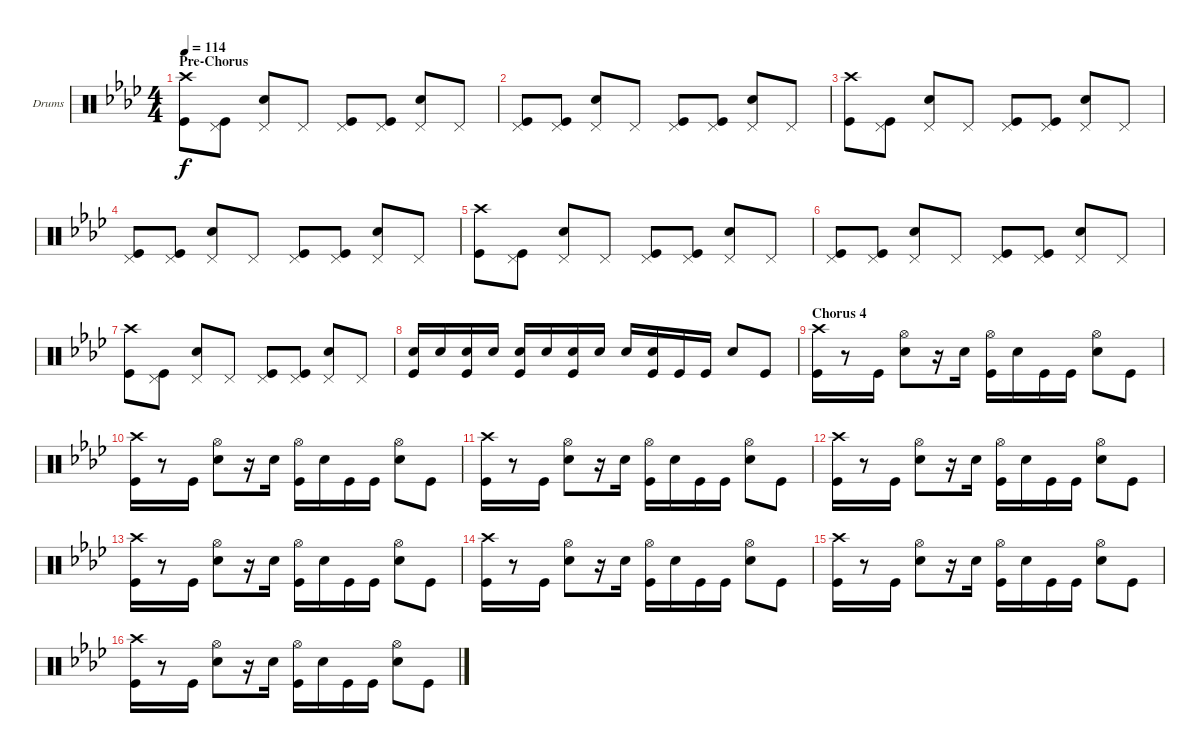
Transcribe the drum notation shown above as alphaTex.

\defaultSystemsLayout 4
\bracketExtendMode groupsimilarinstruments
\firstSystemTrackNameOrientation horizontal
\otherSystemsTrackNameOrientation horizontal
\track ("Drums" "Drums") {instrument percussion}
\staff {score}
\articulation defaults
\ts (4 4)
\section ("" "Pre-Chorus")
\tempo 114
\clef neutral
\ks ab
("Kick (hit)" "Crash high (hit)").8{dy f} ("Kick (hit)" "Pedal Hi-Hat (hit)").8 ("Snare (hit) 2" "Pedal Hi-Hat (hit)").8 "Pedal Hi-Hat (hit)".8 ("Kick (hit)" "Pedal Hi-Hat (hit)").8 ("Kick (hit)" "Pedal Hi-Hat (hit)").8 ("Snare (hit) 2" "Pedal Hi-Hat (hit)").8 "Pedal Hi-Hat (hit)".8 |
("Kick (hit)" "Pedal Hi-Hat (hit)").8 ("Kick (hit)" "Pedal Hi-Hat (hit)").8 ("Snare (hit) 2" "Pedal Hi-Hat (hit)").8 "Pedal Hi-Hat (hit)".8 ("Kick (hit)" "Pedal Hi-Hat (hit)").8 ("Kick (hit)" "Pedal Hi-Hat (hit)").8 ("Snare (hit) 2" "Pedal Hi-Hat (hit)").8 "Pedal Hi-Hat (hit)".8 |
("Kick (hit)" "Crash high (hit)").8 ("Kick (hit)" "Pedal Hi-Hat (hit)").8 ("Snare (hit) 2" "Pedal Hi-Hat (hit)").8 "Pedal Hi-Hat (hit)".8 ("Kick (hit)" "Pedal Hi-Hat (hit)").8 ("Kick (hit)" "Pedal Hi-Hat (hit)").8 ("Snare (hit) 2" "Pedal Hi-Hat (hit)").8 "Pedal Hi-Hat (hit)".8 |
("Kick (hit)" "Pedal Hi-Hat (hit)").8 ("Kick (hit)" "Pedal Hi-Hat (hit)").8 ("Snare (hit) 2" "Pedal Hi-Hat (hit)").8 "Pedal Hi-Hat (hit)".8 ("Kick (hit)" "Pedal Hi-Hat (hit)").8 ("Kick (hit)" "Pedal Hi-Hat (hit)").8 ("Snare (hit) 2" "Pedal Hi-Hat (hit)").8 "Pedal Hi-Hat (hit)".8 |
("Kick (hit)" "Crash high (hit)").8 ("Kick (hit)" "Pedal Hi-Hat (hit)").8 ("Snare (hit) 2" "Pedal Hi-Hat (hit)").8 "Pedal Hi-Hat (hit)".8 ("Kick (hit)" "Pedal Hi-Hat (hit)").8 ("Kick (hit)" "Pedal Hi-Hat (hit)").8 ("Snare (hit) 2" "Pedal Hi-Hat (hit)").8 "Pedal Hi-Hat (hit)".8 |
("Kick (hit)" "Pedal Hi-Hat (hit)").8 ("Kick (hit)" "Pedal Hi-Hat (hit)").8 ("Snare (hit) 2" "Pedal Hi-Hat (hit)").8 "Pedal Hi-Hat (hit)".8 ("Kick (hit)" "Pedal Hi-Hat (hit)").8 ("Kick (hit)" "Pedal Hi-Hat (hit)").8 ("Snare (hit) 2" "Pedal Hi-Hat (hit)").8 "Pedal Hi-Hat (hit)".8 |
("Kick (hit)" "Crash high (hit)").8 ("Kick (hit)" "Pedal Hi-Hat (hit)").8 ("Snare (hit) 2" "Pedal Hi-Hat (hit)").8 "Pedal Hi-Hat (hit)".8 ("Kick (hit)" "Pedal Hi-Hat (hit)").8 ("Kick (hit)" "Pedal Hi-Hat (hit)").8 ("Snare (hit) 2" "Pedal Hi-Hat (hit)").8 "Pedal Hi-Hat (hit)".8 |
("Snare (hit) 2" "Kick (hit)").16 "Snare (hit) 2".16 ("Snare (hit) 2" "Kick (hit)").16 "Snare (hit) 2".16 ("Snare (hit) 2" "Kick (hit)").16 "Snare (hit) 2".16 ("Snare (hit) 2" "Kick (hit)").16 "Snare (hit) 2".16 "Snare (hit) 2".16 ("Snare (hit) 2" "Kick (hit)").16 "Kick (hit)".16 "Kick (hit)".16 "Snare (hit) 2".8 "Kick (hit)".8 |
\section ("" "Chorus 4")
("Kick (hit)" "Crash high (hit)").16 r.8 "Kick (hit)".16 ("Snare (hit) 2" "Hi-Hat (open)").8 r.16 "Snare (hit) 2".16 ("Kick (hit)" "Hi-Hat (open)").16 "Snare (hit) 2".16 "Kick (hit)".16 "Kick (hit)".16 ("Snare (hit) 2" "Hi-Hat (open)").8 "Kick (hit)".8 |
("Kick (hit)" "Crash high (hit)").16 r.8 "Kick (hit)".16 ("Snare (hit) 2" "Hi-Hat (open)").8 r.16 "Snare (hit) 2".16 ("Kick (hit)" "Hi-Hat (open)").16 "Snare (hit) 2".16 "Kick (hit)".16 "Kick (hit)".16 ("Snare (hit) 2" "Hi-Hat (open)").8 "Kick (hit)".8 |
("Kick (hit)" "Crash high (hit)").16 r.8 "Kick (hit)".16 ("Snare (hit) 2" "Hi-Hat (open)").8 r.16 "Snare (hit) 2".16 ("Kick (hit)" "Hi-Hat (open)").16 "Snare (hit) 2".16 "Kick (hit)".16 "Kick (hit)".16 ("Snare (hit) 2" "Hi-Hat (open)").8 "Kick (hit)".8 |
("Kick (hit)" "Crash high (hit)").16 r.8 "Kick (hit)".16 ("Snare (hit) 2" "Hi-Hat (open)").8 r.16 "Snare (hit) 2".16 ("Kick (hit)" "Hi-Hat (open)").16 "Snare (hit) 2".16 "Kick (hit)".16 "Kick (hit)".16 ("Snare (hit) 2" "Hi-Hat (open)").8 "Kick (hit)".8 |
("Kick (hit)" "Crash high (hit)").16 r.8 "Kick (hit)".16 ("Snare (hit) 2" "Hi-Hat (open)").8 r.16 "Snare (hit) 2".16 ("Kick (hit)" "Hi-Hat (open)").16 "Snare (hit) 2".16 "Kick (hit)".16 "Kick (hit)".16 ("Snare (hit) 2" "Hi-Hat (open)").8 "Kick (hit)".8 |
("Kick (hit)" "Crash high (hit)").16 r.8 "Kick (hit)".16 ("Snare (hit) 2" "Hi-Hat (open)").8 r.16 "Snare (hit) 2".16 ("Kick (hit)" "Hi-Hat (open)").16 "Snare (hit) 2".16 "Kick (hit)".16 "Kick (hit)".16 ("Snare (hit) 2" "Hi-Hat (open)").8 "Kick (hit)".8 |
("Kick (hit)" "Crash high (hit)").16 r.8 "Kick (hit)".16 ("Snare (hit) 2" "Hi-Hat (open)").8 r.16 "Snare (hit) 2".16 ("Kick (hit)" "Hi-Hat (open)").16 "Snare (hit) 2".16 "Kick (hit)".16 "Kick (hit)".16 ("Snare (hit) 2" "Hi-Hat (open)").8 "Kick (hit)".8 |
("Kick (hit)" "Crash high (hit)").16 r.8 "Kick (hit)".16 ("Snare (hit) 2" "Hi-Hat (open)").8 r.16 "Snare (hit) 2".16 ("Kick (hit)" "Hi-Hat (open)").16 "Snare (hit) 2".16 "Kick (hit)".16 "Kick (hit)".16 ("Snare (hit) 2" "Hi-Hat (open)").8 "Kick (hit)".8
